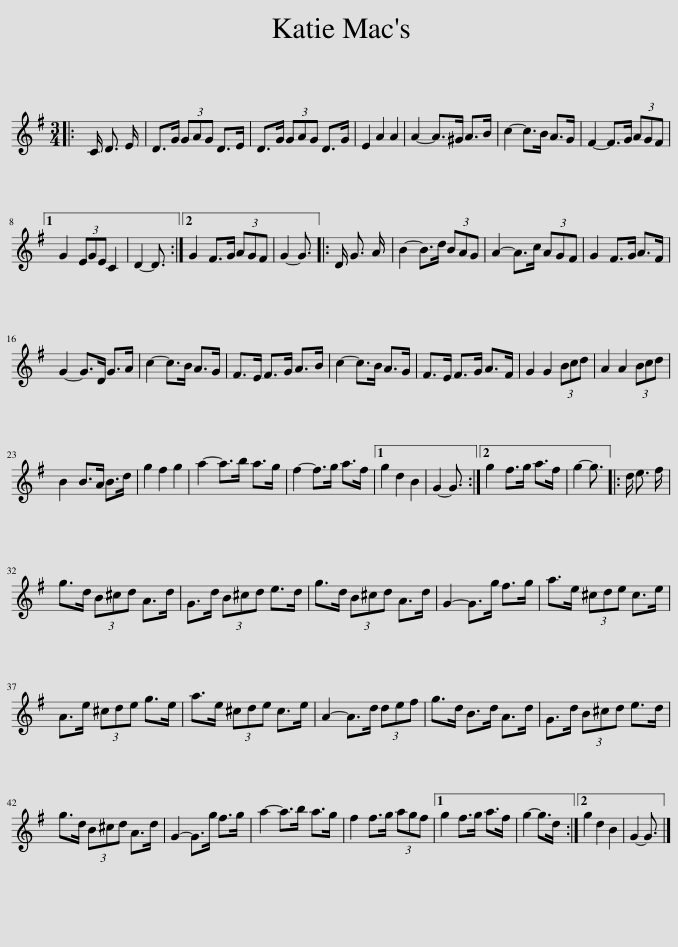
X:1
L:1/8
M:3/4
I:linebreak $
K:G
V:1 treble
V:1
|: C/ D3/2 E/ | D>G (3GAG D>E | D>G (3GAG D>G | E2 A2 A2 | A2- A>^G A>B | %5
 c2- c>B A>G | F2- F>G (3AGF |1$ G2 (3EGE C2 | D2- D3/2 :|2 G2 F>G (3AGF | %10
 G2- G3/2 |: D/ G3/2 A/ | B2- B>d (3BAG | A2- A>c (3AGF | G2 F>G A>F |$ %15
 G2- G>D G>A | c2- c>B A>G | F>E F>G A>B | c2- c>B A>G | F>E F>G A>F | %20
 G2 G2 (3Bcd | A2 A2 (3Bcd |$ B2 B>A B>d | g2 f2 g2 | a2- a>b a>g | %25
 f2- f>g a>f |1 g2 d2 B2 | G2- G3/2 :|2 g2 f>g a>f | g2- g3/2 |: %30
 d/ e3/2 f/ |$ g>d (3B^cd A>d | G>d (3B^cd e>d | g>d (3B^cd A>d | G2- G>g f>g | %35
 a>e (3^cde c>e |$ A>e (3^cde g>e | a>e (3^cde c>e | A2- A>d (3def | g>d B>d A>d | %40
 G>d (3B^cd e>d |$ g>d (3B^cd A>d | G2- G>g f>g | a2- a>b a>g | f2 f>g (3agf |1 %45
 g2 f>g a>f | g2- g>d :|2 g2 d2 B2 | G2- G3/2 |] %49
